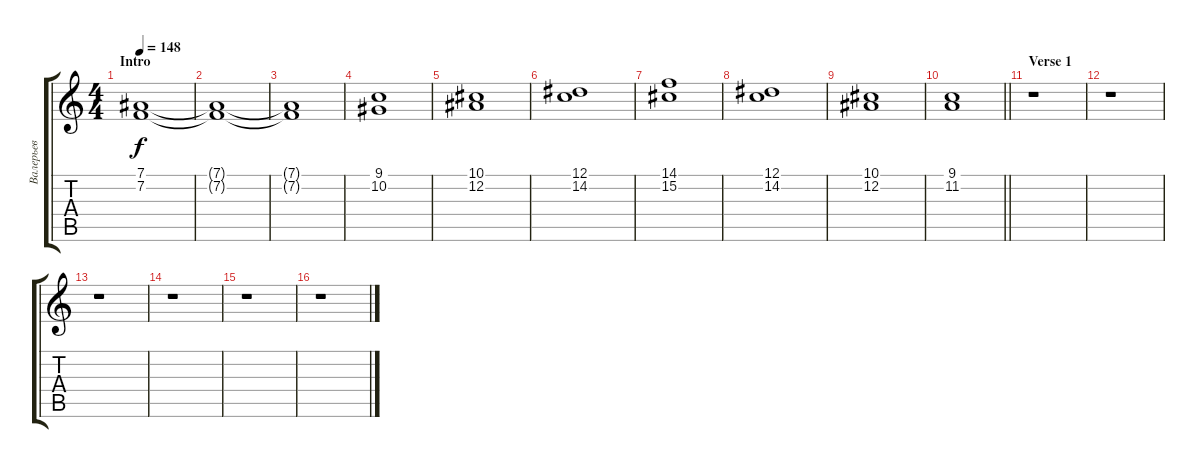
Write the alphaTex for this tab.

\track ("Валерьев" "Валерьев") {instrument stringensemble2}
\staff {score tabs}
\tuning (Eb4 Bb3 Gb3 Db3 Ab2 Eb2) {hide}
\ts (4 4)
\section ("" "Intro")
\tempo 148
\clef g2
\ks c
(7.1 7.2).1{dy f instrument stringensemble2} |
(7.1{t} 7.2{t}).1 |
(7.1{t} 7.2{t}).1 |
(9.1 10.2).1 |
(10.1 12.2).1 |
(12.1 14.2).1 |
(14.1 15.2).1 |
(12.1 14.2).1 |
(10.1 12.2).1 |
\barLineRight lightlight
(9.1 11.2).1 |
\section ("" "Verse 1")
r.1 |
r.1 |
r.1 |
r.1 |
r.1 |
r.1
